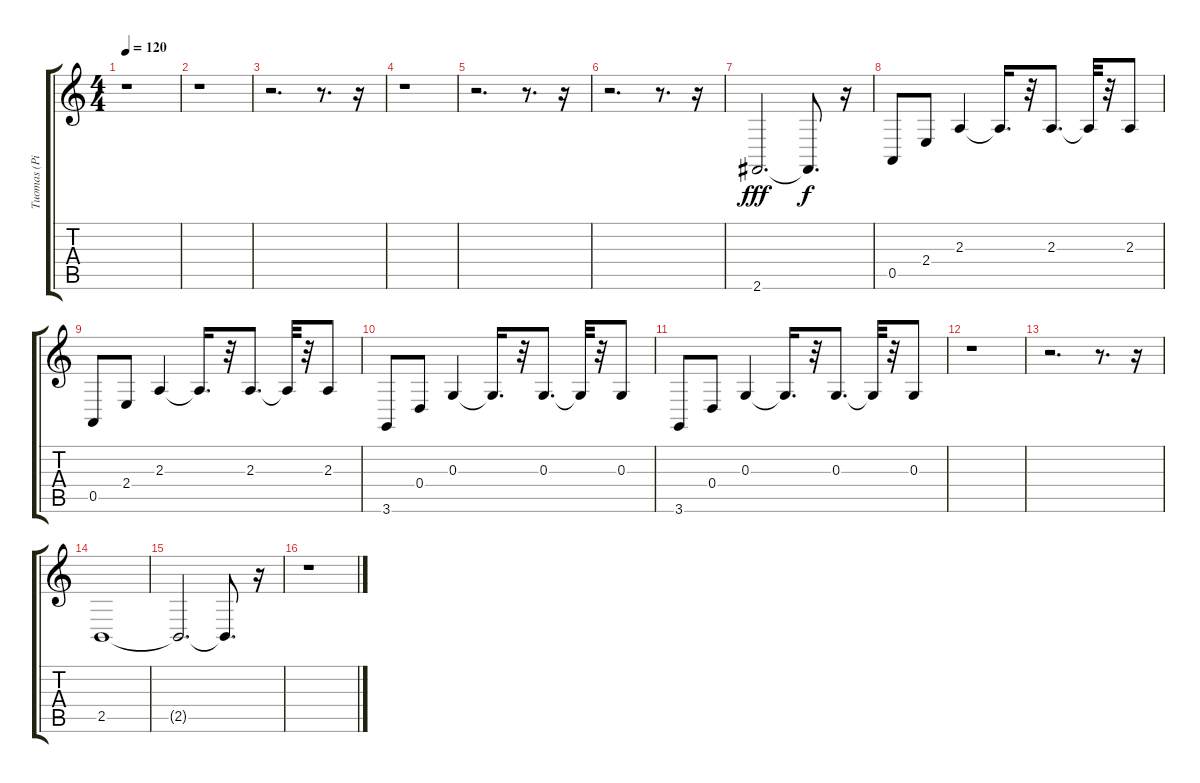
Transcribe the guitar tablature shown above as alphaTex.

\track ("Tuomas (Piano)" "Tuomas (Pi") {instrument acousticgrandpiano}
\staff {score tabs}
\tuning (E4 B3 G3 D3 A2 E2) {hide}
\ts (4 4)
\tempo 120
\clef g2
\ks c
r.1{dy fff instrument acousticgrandpiano} |
r.1 |
r.2{d} r.8{d} r.16 |
r.1 |
r.2{d} r.8{d} r.16 |
r.2{d} r.8{d} r.16 |
2.6.2{d} 2.6{t}.8{d dy f} r.16 |
0.5.8 2.4.8 2.3.4 2.3{t}.16{d} r.32 2.3.8{d} 2.3{t}.32 r.32 2.3.8 |
0.5.8 2.4.8 2.3.4 2.3{t}.16{d} r.32 2.3.8{d} 2.3{t}.32 r.32 2.3.8 |
3.6.8 0.4.8 0.3.4 0.3{t}.16{d} r.32 0.3.8{d} 0.3{t}.32 r.32 0.3.8 |
3.6.8 0.4.8 0.3.4 0.3{t}.16{d} r.32 0.3.8{d} 0.3{t}.32 r.32 0.3.8 |
r.1 |
r.2{d} r.8{d} r.16 |
2.5.1 |
2.5{t}.2{d} 2.5{t}.8{d} r.16 |
r.1
